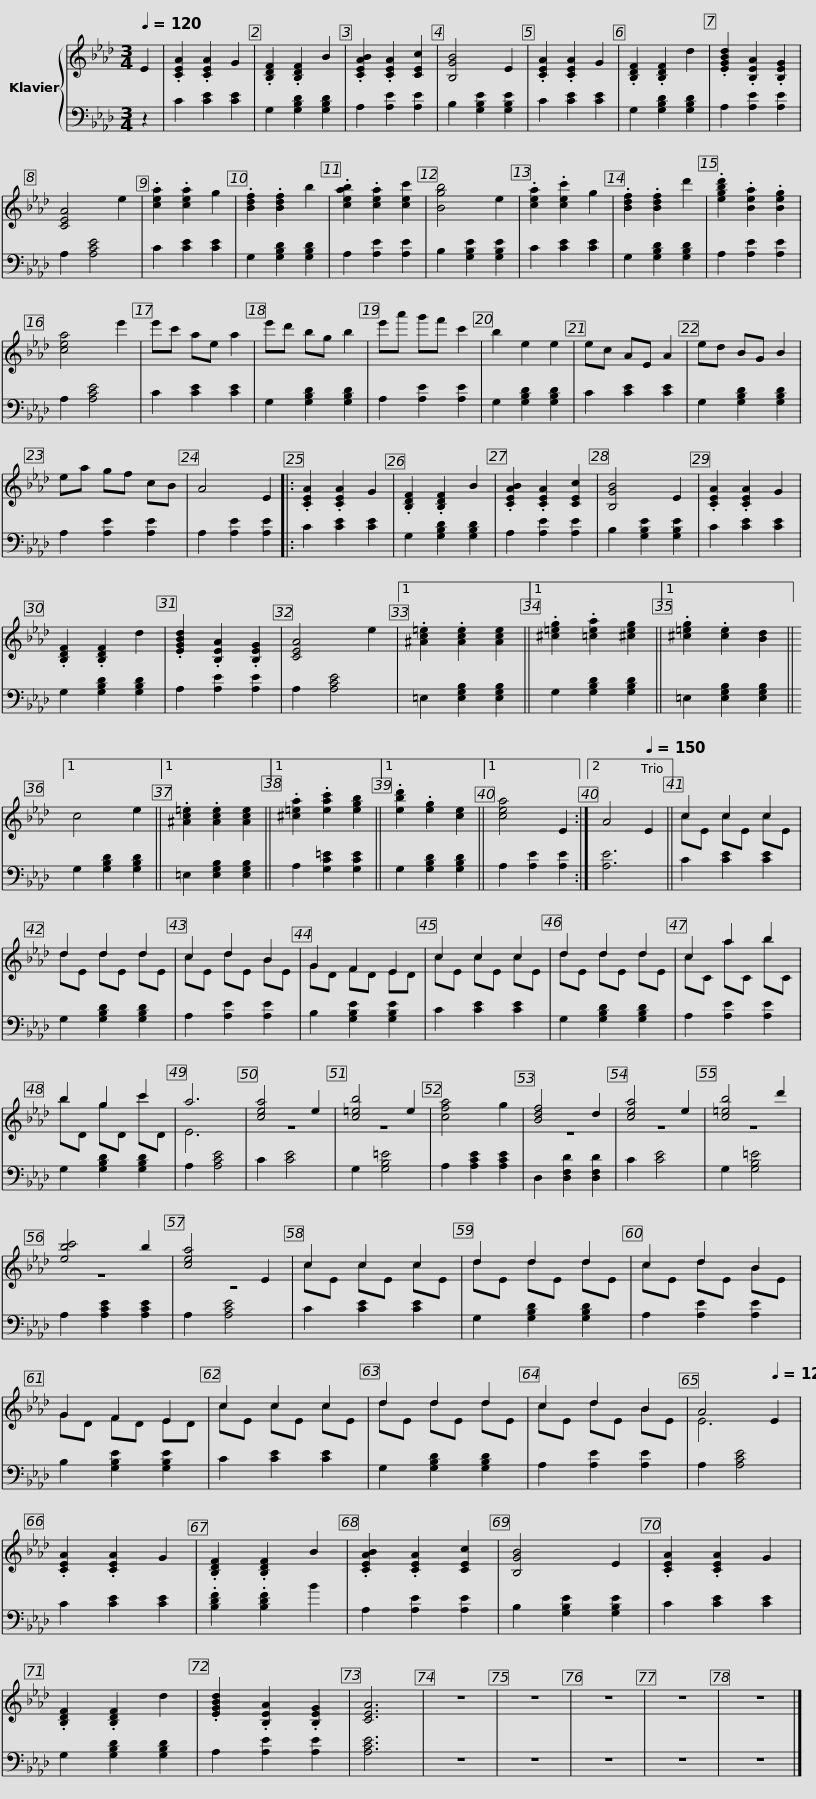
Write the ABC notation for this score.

X:1
%%score { ( 1 3 ) | 2 }
L:1/8
Q:1/4=120
M:3/4
I:linebreak $
K:Ab
V:1 treble
V:3 treble
V:2 bass
V:1
 E2 | .[CEA]2 .[CEA]2 G2 | .[B,DF]2 .[B,DF]2 B2 | .[CEAB]2 .[CEA]2 [CEc]2 | [B,GB]4 E2 | %5
 .[CEA]2 .[CEA]2 G2 | .[B,DF]2 .[B,DF]2 d2 | .[EGBd]2 .[B,EA]2 .[B,EG]2 | [CEA]4 e2 | .[cea]2 .[cea]2 g2 |$ %10
 .[Bdf]2 .[Bdf]2 b2 | .[ceab]2 .[cea]2 [cec']2 | [Bgb]4 e2 | .[cea]2 .[cec']2 g2 | .[Bdf]2 .[Bdf]2 d'2 | %15
 .[egbd']2 .[Bea]2 .[Beg]2 | [cea]4 e'2 | e'c' ae a2 | e'd' bg b2 |$ e'a' g'f' c'2 | %20
 b2 e2 e2 | ec AE A2 | ed BG B2 | ea gf cB | A4 E2 |: %25
 .[CEA]2 .[CEA]2 G2 | .[B,DF]2 .[B,DF]2 B2 |$ .[CEAB]2 .[CEA]2 [CEc]2 | [B,GB]4 E2 | .[CEA]2 .[CEA]2 G2 | %30
 .[B,DF]2 .[B,DF]2 d2 | .[EGBd]2 .[B,EA]2 .[B,EG]2 | [CEA]4 e2 |1 .[^Ac=e]2 .[Ace]2 [Ace]2 ||1 .[^c=eg]2 .[=cea]2 [^ceg]2 ||1 %35
 .[^c=eg]2 .[ce]2 [Bd]2 ||1 c4 e2 ||1$ .[^Ac=e]2 .[Ace]2 [Ace]2 ||1 .[^c=ea]2 .[eac']2 [egb]2 ||1 .[ebd']2 .[eg]2 [ce]2 ||1 %40
 [cea]4 E2 :|2 A4[Q:1/4=150] E2 || c2 c2 c2 | d2 d2 d2 | c2 d2 B2 |$ %45
 G2 F2 E2 | c2 c2 c2 | d2 d2 d2 | c2 a2 b2 | b2 g2 c'2 | %50
 a6 | [cea]4 e2 | [c=eb]4 e2 |$ [cfa]4 g2 | [Bdf]4 d2 | %55
 [cea]4 e2 | [c=eb]4 d'2 | [ebc']4 b2 | [cea]4 E2 | c2 c2 c2 | %60
 d2 d2 d2 | c2 d2 B2 |$ G2 F2 E2 | c2 c2 c2 | d2 d2 d2 | %65
 c2 d2 B2 | A4[Q:1/4=120] E2 | .[CEA]2 .[CEA]2 G2 | .[B,DF]2 .[B,DF]2 B2 | .[CEAB]2 .[CEA]2 [CEc]2 |$ %70
 [B,GB]4 E2 | .[CEA]2 .[CEA]2 G2 | .[B,DF]2 .[B,DF]2 d2 | .[EGBd]2 .[B,EA]2 .[B,EG]2 | [CEA]6 | %75
 z6 | z6 | z6 | z6 | z6 |] %80
V:2
 z2 | C2 [CE]2 [CE]2 | G,2 [G,B,D]2 [G,B,D]2 | A,2 [A,E]2 [A,E]2 | B,2 [G,B,E]2 [G,B,E]2 | %5
 C2 [CE]2 [CE]2 | G,2 [G,B,D]2 [G,B,D]2 | A,2 [A,E]2 [A,E]2 | A,2 [A,CE]4 | C2 [CE]2 [CE]2 |$ %10
 G,2 [G,B,D]2 [G,B,D]2 | A,2 [A,E]2 [A,E]2 | B,2 [G,B,E]2 [G,B,E]2 | C2 [CE]2 [CE]2 | G,2 [G,B,D]2 [G,B,D]2 | %15
 A,2 [A,E]2 [A,E]2 | A,2 [A,CE]4 | C2 [CE]2 [CE]2 | G,2 [G,B,D]2 [G,B,D]2 |$ A,2 [A,E]2 [A,E]2 | %20
 G,2 [G,B,D]2 [G,B,D]2 | C2 [CE]2 [CE]2 | G,2 [G,B,D]2 [G,B,D]2 | A,2 [A,E]2 [A,E]2 | A,2 [A,E]2 [A,E]2 |: %25
 C2 [CE]2 [CE]2 | G,2 [G,B,D]2 [G,B,D]2 |$ A,2 [A,E]2 [A,E]2 | B,2 [G,B,E]2 [G,B,E]2 | C2 [CE]2 [CE]2 | %30
 G,2 [G,B,D]2 [G,B,D]2 | A,2 [A,E]2 [A,E]2 | A,2 [A,CE]4 |1 =E,2 [E,G,B,]2 [E,G,B,]2 ||1 G,2 [G,B,D]2 [G,B,D]2 ||1 %35
 =E,2 [E,G,B,]2 [E,G,B,]2 ||1 G,2 [G,B,D]2 [G,B,D]2 ||1$ =E,2 [E,G,B,]2 [E,G,B,]2 ||1 A,2 [G,C=E]2 [G,CE]2 ||1 G,2 [G,B,D]2 [G,B,D]2 ||1 %40
 A,2 [A,E]2 [A,E]2 :|2 [A,E]6 || C2 [CE]2 [CE]2 | G,2 [G,B,D]2 [G,B,D]2 | A,2 [A,E]2 [A,E]2 |$ %45
 B,2 [G,B,E]2 [G,B,E]2 | C2 [CE]2 [CE]2 | G,2 [G,B,D]2 [G,B,D]2 | A,2 [A,E]2 [A,E]2 | G,2 [G,B,D]2 [G,B,D]2 | %50
 A,2 [A,CE]4 | C2 [CE]4 | G,2 [G,B,=E]4 |$ A,2 [A,CE]2 [A,CE]2 | D,2 [D,F,D]2 [D,F,D]2 | %55
 C2 [CE]4 | G,2 [G,B,=E]4 | A,2 [A,CE]2 [A,CE]2 | A,2 [A,CE]4 | C2 [CE]2 [CE]2 | %60
 G,2 [G,B,D]2 [G,B,D]2 | A,2 [A,E]2 [A,E]2 |$ B,2 [G,B,E]2 [G,B,E]2 | C2 [CE]2 [CE]2 | G,2 [G,B,D]2 [G,B,D]2 | %65
 A,2 [A,E]2 [A,E]2 | A,2 [A,CE]4 | C2 [CE]2 [CE]2 | .[B,DF]2 .[B,DF]2 B2 | A,2 [A,E]2 [A,E]2 |$ %70
 B,2 [G,B,E]2 [G,B,E]2 | C2 [CE]2 [CE]2 | G,2 [G,B,D]2 [G,B,D]2 | A,2 [A,E]2 [A,E]2 | [A,CE]6 | %75
 z6 | z6 | z6 | z6 | z6 |] %80
V:3
 x2 | x6 | x6 | x6 | x6 | %5
 x6 | x6 | x6 | x6 | x6 |$ %10
 x6 | x6 | x6 | x6 | x6 | %15
 x6 | x6 | x6 | x6 |$ x6 | %20
 x6 | x6 | x6 | x6 | x6 |: %25
 x6 | x6 |$ x6 | x6 | x6 | %30
 x6 | x6 | x6 |1 x6 ||1 x6 ||1 %35
 x6 ||1 x6 ||1$ x6 ||1 x6 ||1 x6 ||1 %40
 x6 :|2 x6 || cE cE cE | dE dE dE | cE dE BE |$ %45
 GD FD ED | cE cE cE | dE dE dE | cC aC bC | bD gD c'D | %50
 E6 | z6 | z6 |$ x6 | z6 | %55
 z6 | z6 | z6 | z6 | cE cE cE | %60
 dE dE dE | cE dE BE |$ GD FD ED | cE cE cE | dE dE dE | %65
 cE dE BE | E6 | x6 | x6 | x6 |$ %70
 x6 | x6 | x6 | x6 | x6 | %75
 x6 | x6 | x6 | x6 | x6 |] %80
